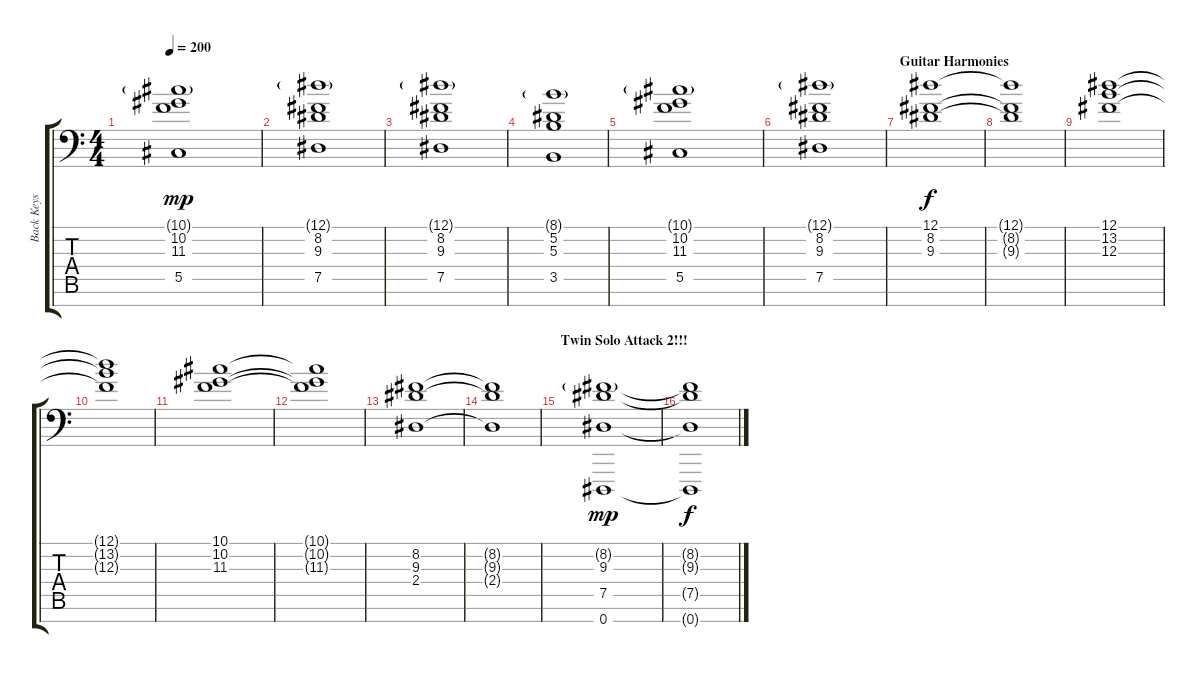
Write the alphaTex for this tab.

\track ("Back Keys" "Back Keys") {instrument stringensemble1}
\staff {score tabs}
\tuning (Eb4 Bb3 Gb3 Db3 Ab2 Eb2 Eb1) {hide}
\ts (4 4)
\tempo 200
\clef f4
\ks c
(10.1{g} 10.2 11.3 5.5).1{dy mp} |
(12.1{g} 8.2 9.3 7.5).1 |
(12.1{g} 8.2 9.3 7.5).1 |
(8.1{g} 5.2 5.3 3.5).1 |
(10.1{g} 10.2 11.3 5.5).1 |
(12.1{g} 8.2 9.3 7.5).1 |
\section ("" "Guitar Harmonies")
(12.1 8.2 9.3).1{dy f} |
(12.1{t} 8.2{t} 9.3{t}).1 |
(12.1 13.2 12.3).1 |
(12.1{t} 13.2{t} 12.3{t}).1 |
(10.1 10.2 11.3).1 |
(10.1{t} 10.2{t} 11.3{t}).1 |
(8.2 9.3 2.4).1 |
(8.2{t} 9.3{t} 2.4{t}).1 |
\section ("" "Twin Solo Attack 2!!!")
(8.2{g} 9.3 7.5 0.7).1{dy mp instrument choiraahs} |
(8.2{t} 9.3{t} 7.5{t} 0.7{t}).1{dy f}
